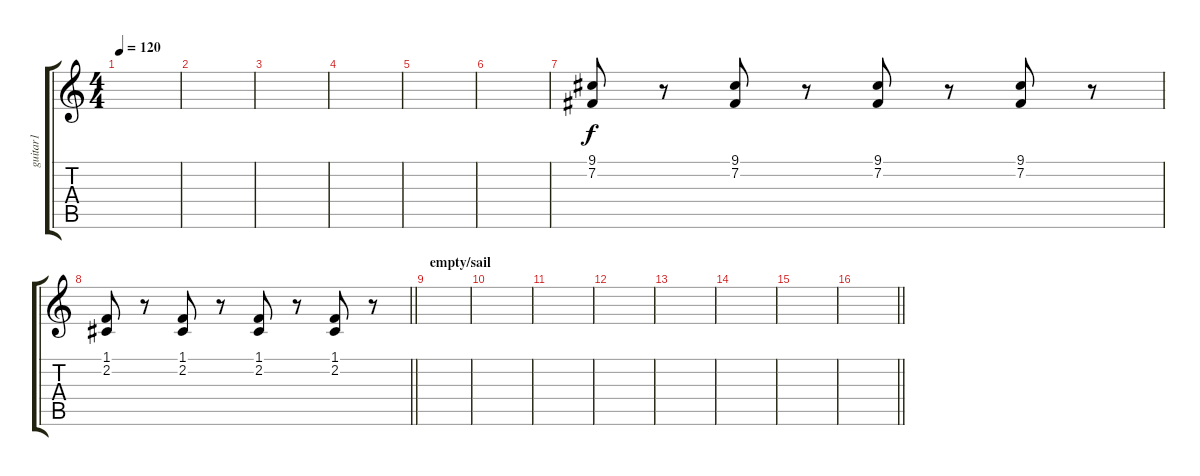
\track ("guitar1" "guitar1") {instrument pizzicatostrings}
\staff {score tabs}
\tuning (E4 B3 G3 D3 A2 E2) {hide}
\ts (4 4)
\tempo 120
\clef g2
\ks c
|
|
|
|
|
|
(9.1 7.2).8 r.8 (9.1 7.2).8 r.8 (9.1 7.2).8 r.8 (9.1 7.2).8 r.8 |
\barLineRight lightlight
(1.1 2.2).8 r.8 (1.1 2.2).8 r.8 (1.1 2.2).8 r.8 (1.1 2.2).8 r.8 |
\section ("" "empty/sail")
|
|
|
|
|
|
|
\barLineRight lightlight
